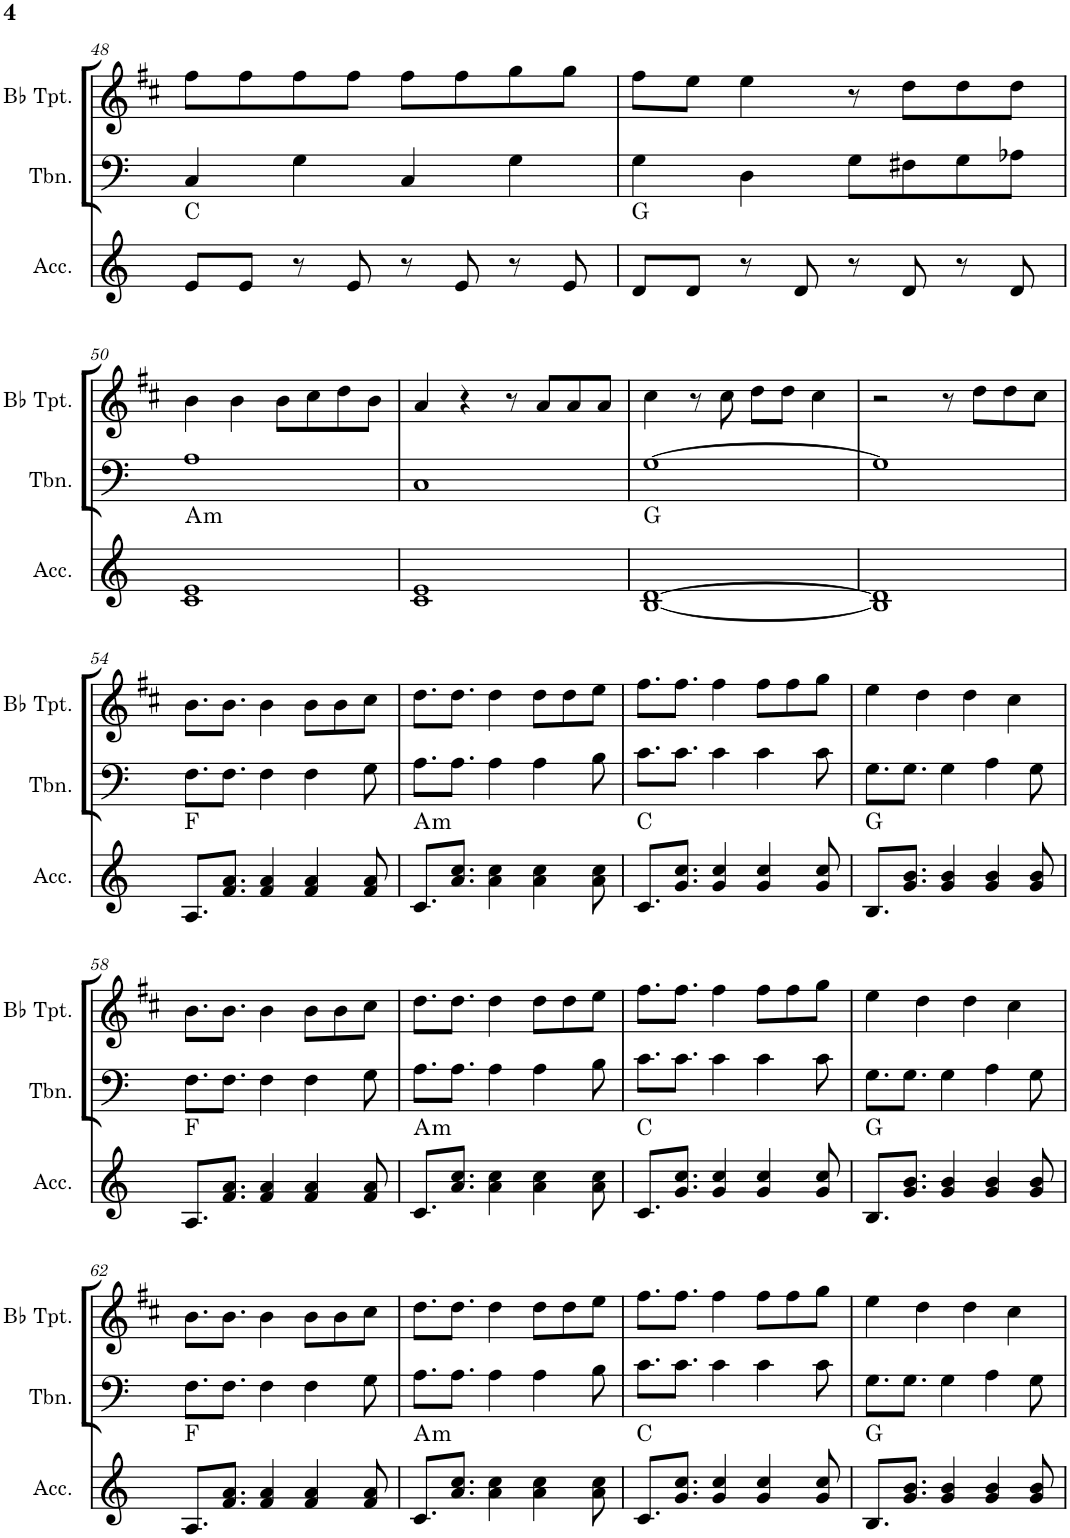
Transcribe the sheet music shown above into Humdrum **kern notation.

**kern	**harte	**kern	**kern
*part3	*part3	*part2	*part1
*staff3	*	*staff2	*staff1
*I"Accordion	*	*I"Trombone	*I"Bb Trumpet
*I'Acc.	*	*I'Tbn.	*I'Bb Tpt.
!!LO:PB:g=z
*clefG2	*	*clefF4	*clefG2
*	*	*	*Trd1c2
*k[]	*	*k[]	*k[f#c#]
*M4/4	*	*M4/4	*M4/4
=48	=48	=48	=48
8e/L	C:maj	4C/	8ff#\L
8e/J	.	.	8ff#\
8r	.	4G\	8ff#\
8e/	.	.	8ff#\J
8r	.	4C/	8ff#\L
8e/	.	.	8ff#\
8r	.	4G\	8gg\
8e/	.	.	8gg\J
=49	=49	=49	=49
8d/L	G:maj	4G\	8ff#\L
8d/J	.	.	8ee\J
8r	.	4D\	4ee\
8d/	.	.	.
8r	.	8G\L	8r
8d/	.	8F#X\	8dd\L
8r	.	8G\	8dd\
8d/	.	8A-X\J	8dd\J
!!LO:LB:g=z
=50	=50	=50	=50
!	!LO:H:kt=m	!	!
1c 1e	A:min	1A	4b\
.	.	.	4b\
.	.	.	8b\L
.	.	.	8cc#\
.	.	.	8dd\
.	.	.	8b\J
=51	=51	=51	=51
1c 1e	.	1C	4a/
.	.	.	4r
.	.	.	8r
.	.	.	8a/L
.	.	.	8a/
.	.	.	8a/J
=52	=52	=52	=52
[1B [1d	G:maj	[1G	4cc#\
.	.	.	8r
.	.	.	8cc#\
.	.	.	8dd\L
.	.	.	8dd\J
.	.	.	4cc#\
=53	=53	=53	=53
1B] 1d]	.	1G]	2r
.	.	.	8r
.	.	.	8dd\L
.	.	.	8dd\
.	.	.	8cc#\J
!!LO:LB:g=z
=54	=54	=54	=54
8.A/L	F:maj	8.F\L	8.b\L
8.f/ 8.a/J	.	8.F\J	8.b\J
4f/ 4a/	.	4F\	4b\
4f/ 4a/	.	4F\	8b\L
.	.	.	8b\
8f/ 8a/	.	8G\	8cc#\J
=55	=55	=55	=55
!	!LO:H:kt=m	!	!
8.c/L	A:min	8.A\L	8.dd\L
8.a/ 8.cc/J	.	8.A\J	8.dd\J
4a\ 4cc\	.	4A\	4dd\
4a\ 4cc\	.	4A\	8dd\L
.	.	.	8dd\
8a\ 8cc\	.	8B\	8ee\J
=56	=56	=56	=56
8.c/L	C:maj	8.c\L	8.ff#\L
8.g/ 8.cc/J	.	8.c\J	8.ff#\J
4g/ 4cc/	.	4c\	4ff#\
4g/ 4cc/	.	4c\	8ff#\L
.	.	.	8ff#\
8g/ 8cc/	.	8c\	8gg\J
=57	=57	=57	=57
8.B/L	G:maj	8.G\L	4ee\
8.g/ 8.b/J	.	8.G\J	.
.	.	.	4dd\
4g/ 4b/	.	4G\	.
.	.	.	4dd\
4g/ 4b/	.	4A\	.
.	.	.	4cc#\
8g/ 8b/	.	8G\	.
!!LO:LB:g=z
=58	=58	=58	=58
8.A/L	F:maj	8.F\L	8.b\L
8.f/ 8.a/J	.	8.F\J	8.b\J
4f/ 4a/	.	4F\	4b\
4f/ 4a/	.	4F\	8b\L
.	.	.	8b\
8f/ 8a/	.	8G\	8cc#\J
=59	=59	=59	=59
!	!LO:H:kt=m	!	!
8.c/L	A:min	8.A\L	8.dd\L
8.a/ 8.cc/J	.	8.A\J	8.dd\J
4a\ 4cc\	.	4A\	4dd\
4a\ 4cc\	.	4A\	8dd\L
.	.	.	8dd\
8a\ 8cc\	.	8B\	8ee\J
=60	=60	=60	=60
8.c/L	C:maj	8.c\L	8.ff#\L
8.g/ 8.cc/J	.	8.c\J	8.ff#\J
4g/ 4cc/	.	4c\	4ff#\
4g/ 4cc/	.	4c\	8ff#\L
.	.	.	8ff#\
8g/ 8cc/	.	8c\	8gg\J
=61	=61	=61	=61
8.B/L	G:maj	8.G\L	4ee\
8.g/ 8.b/J	.	8.G\J	.
.	.	.	4dd\
4g/ 4b/	.	4G\	.
.	.	.	4dd\
4g/ 4b/	.	4A\	.
.	.	.	4cc#\
8g/ 8b/	.	8G\	.
!!LO:LB:g=z
=62	=62	=62	=62
8.A/L	F:maj	8.F\L	8.b\L
8.f/ 8.a/J	.	8.F\J	8.b\J
4f/ 4a/	.	4F\	4b\
4f/ 4a/	.	4F\	8b\L
.	.	.	8b\
8f/ 8a/	.	8G\	8cc#\J
=63	=63	=63	=63
!	!LO:H:kt=m	!	!
8.c/L	A:min	8.A\L	8.dd\L
8.a/ 8.cc/J	.	8.A\J	8.dd\J
4a\ 4cc\	.	4A\	4dd\
4a\ 4cc\	.	4A\	8dd\L
.	.	.	8dd\
8a\ 8cc\	.	8B\	8ee\J
=64	=64	=64	=64
8.c/L	C:maj	8.c\L	8.ff#\L
8.g/ 8.cc/J	.	8.c\J	8.ff#\J
4g/ 4cc/	.	4c\	4ff#\
4g/ 4cc/	.	4c\	8ff#\L
.	.	.	8ff#\
8g/ 8cc/	.	8c\	8gg\J
=65	=65	=65	=65
8.B/L	G:maj	8.G\L	4ee\
8.g/ 8.b/J	.	8.G\J	.
.	.	.	4dd\
4g/ 4b/	.	4G\	.
.	.	.	4dd\
4g/ 4b/	.	4A\	.
.	.	.	4cc#\
8g/ 8b/	.	8G\	.
=	=	=	=
*-	*-	*-	*-
